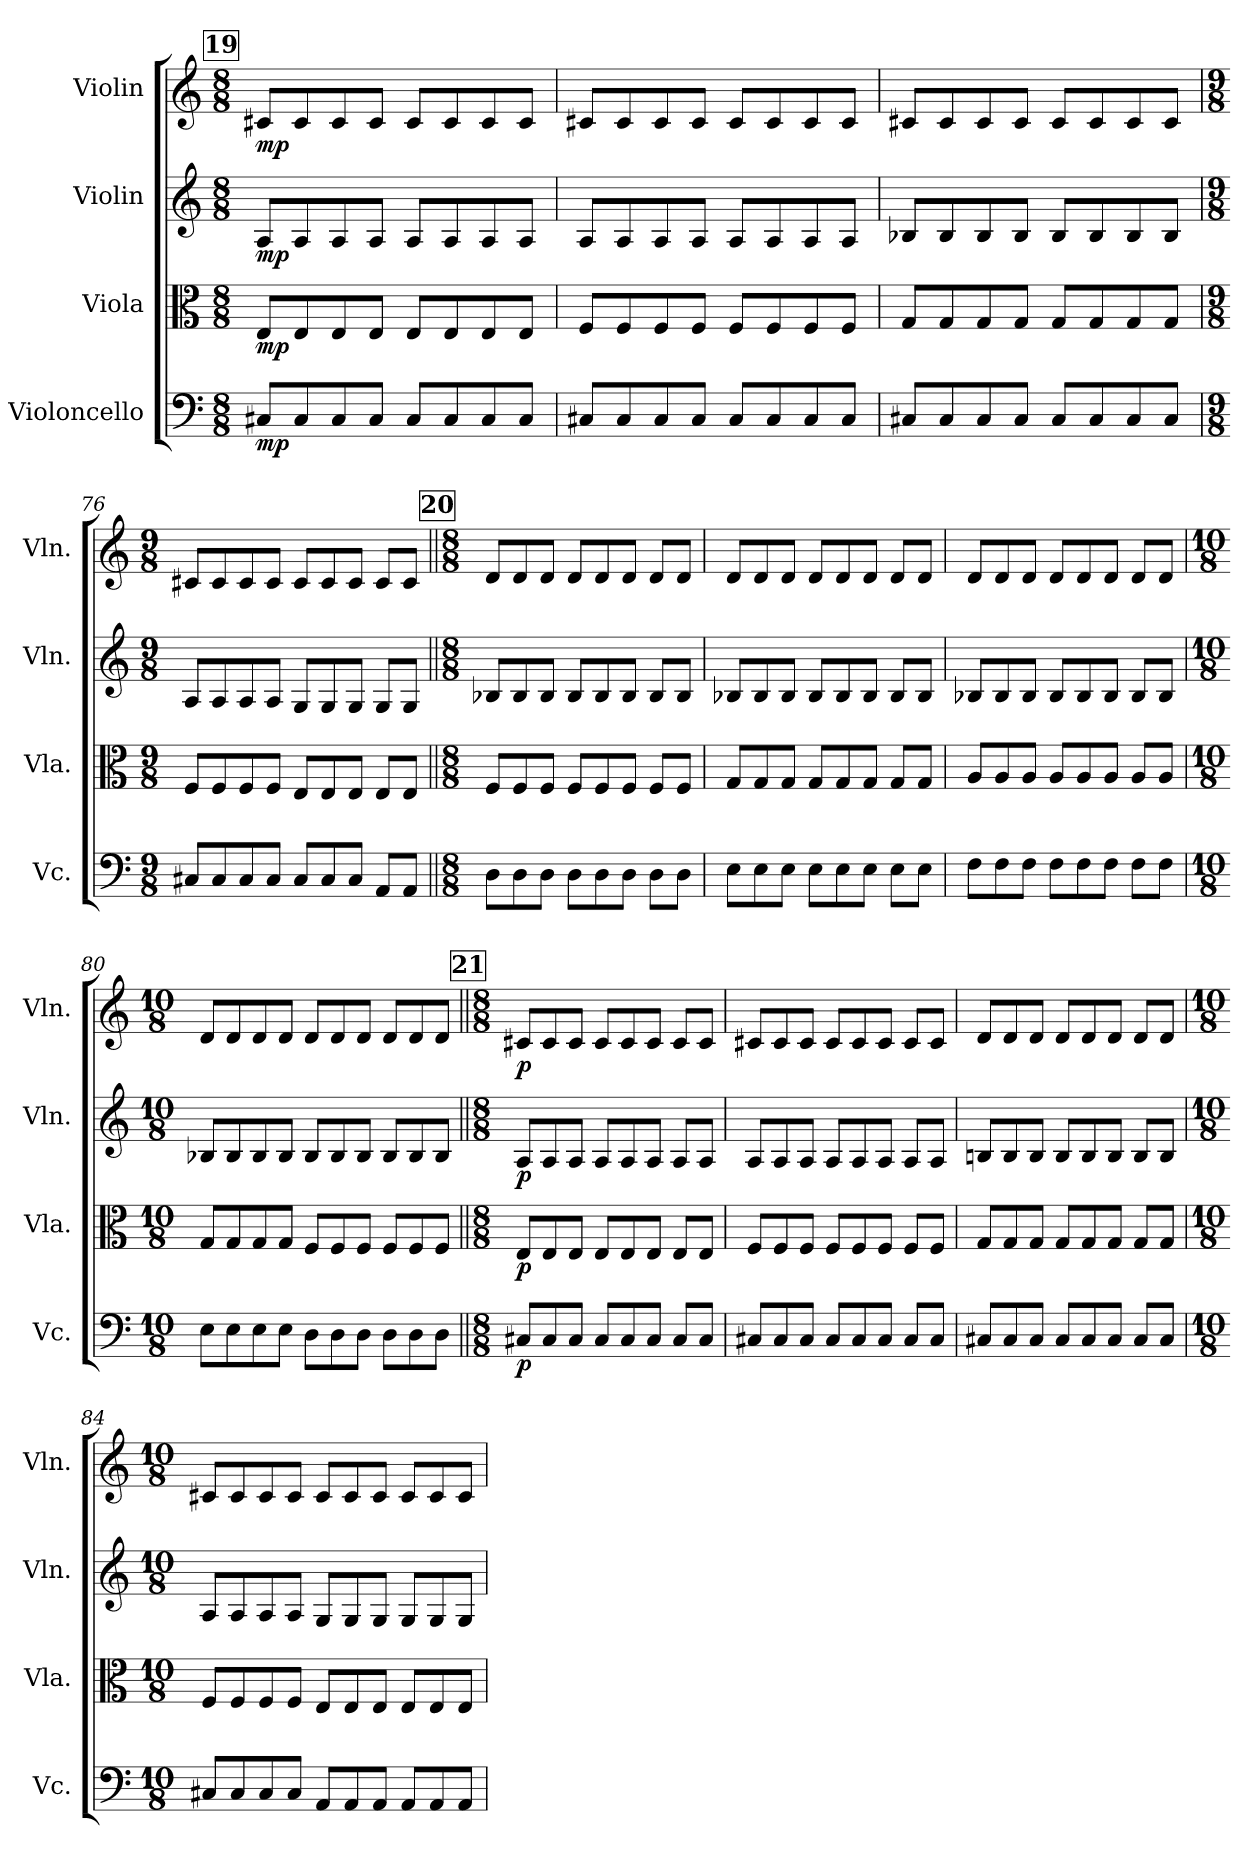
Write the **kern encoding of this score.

**kern	**dynam	**kern	**dynam	**kern	**dynam	**kern	**dynam
*part4	*part4	*part3	*part3	*part2	*part2	*part1	*part1
*staff4	*staff4	*staff3	*staff3	*staff2	*staff2	*staff1	*staff1
*I"Violoncello	*	*I"Viola	*	*I"Violin	*	*I"Violin	*
*I'Vc.	*	*I'Vla.	*	*I'Vln.	*	*I'Vln.	*
!!LO:LB:g=z
*clefF4	*	*clefC3	*	*clefG2	*	*clefG2	*
*k[]	*	*k[]	*	*k[]	*	*k[]	*
*M8/8	*	*M8/8	*	*M8/8	*	*M8/8	*
!!LO:REH:place=s1:a:B:fs=14:t=19
=73	=73	=73	=73	=73	=73	=73	=73
!	!LO:DY:b	!	!LO:DY:b	!	!LO:DY:b	!	!LO:DY:b
8C#X/L	mp	8E/L	mp	8A/L	mp	8c#X/L	mp
8C#/	.	8E/	.	8A/	.	8c#/	.
8C#/	.	8E/	.	8A/	.	8c#/	.
8C#/J	.	8E/J	.	8A/J	.	8c#/J	.
8C#/L	.	8E/L	.	8A/L	.	8c#/L	.
8C#/	.	8E/	.	8A/	.	8c#/	.
8C#/	.	8E/	.	8A/	.	8c#/	.
8C#/J	.	8E/J	.	8A/J	.	8c#/J	.
=74	=74	=74	=74	=74	=74	=74	=74
8C#X/L	.	8F/L	.	8A/L	.	8c#X/L	.
8C#/	.	8F/	.	8A/	.	8c#/	.
8C#/	.	8F/	.	8A/	.	8c#/	.
8C#/J	.	8F/J	.	8A/J	.	8c#/J	.
8C#/L	.	8F/L	.	8A/L	.	8c#/L	.
8C#/	.	8F/	.	8A/	.	8c#/	.
8C#/	.	8F/	.	8A/	.	8c#/	.
8C#/J	.	8F/J	.	8A/J	.	8c#/J	.
=75	=75	=75	=75	=75	=75	=75	=75
8C#X/L	.	8G/L	.	8B-X/L	.	8c#X/L	.
8C#/	.	8G/	.	8B-/	.	8c#/	.
8C#/	.	8G/	.	8B-/	.	8c#/	.
8C#/J	.	8G/J	.	8B-/J	.	8c#/J	.
8C#/L	.	8G/L	.	8B-/L	.	8c#/L	.
8C#/	.	8G/	.	8B-/	.	8c#/	.
8C#/	.	8G/	.	8B-/	.	8c#/	.
8C#/J	.	8G/J	.	8B-/J	.	8c#/J	.
=76	=76	=76	=76	=76	=76	=76	=76
*M9/8	*	*M9/8	*	*M9/8	*	*M9/8	*
8C#X/L	.	8F/L	.	8A/L	.	8c#X/L	.
8C#/	.	8F/	.	8A/	.	8c#/	.
8C#/	.	8F/	.	8A/	.	8c#/	.
8C#/J	.	8F/J	.	8A/J	.	8c#/J	.
8C#/L	.	8E/L	.	8G/L	.	8c#/L	.
8C#/	.	8E/	.	8G/	.	8c#/	.
8C#/J	.	8E/J	.	8G/J	.	8c#/J	.
8AA/L	.	8E/L	.	8G/L	.	8c#/L	.
8AA/J	.	8E/J	.	8G/J	.	8c#/J	.
!!LO:LB:g=z
!!LO:REH:place=s1:a:B:fs=14:t=20
=77||	=77||	=77||	=77||	=77||	=77||	=77||	=77||
*M8/8	*	*M8/8	*	*M8/8	*	*M8/8	*
8D\L	.	8F/L	.	8B-X/L	.	8d/L	.
8D\	.	8F/	.	8B-/	.	8d/	.
8D\J	.	8F/J	.	8B-/J	.	8d/J	.
8D\L	.	8F/L	.	8B-/L	.	8d/L	.
8D\	.	8F/	.	8B-/	.	8d/	.
8D\J	.	8F/J	.	8B-/J	.	8d/J	.
8D\L	.	8F/L	.	8B-/L	.	8d/L	.
8D\J	.	8F/J	.	8B-/J	.	8d/J	.
=78	=78	=78	=78	=78	=78	=78	=78
8E\L	.	8G/L	.	8B-X/L	.	8d/L	.
8E\	.	8G/	.	8B-/	.	8d/	.
8E\J	.	8G/J	.	8B-/J	.	8d/J	.
8E\L	.	8G/L	.	8B-/L	.	8d/L	.
8E\	.	8G/	.	8B-/	.	8d/	.
8E\J	.	8G/J	.	8B-/J	.	8d/J	.
8E\L	.	8G/L	.	8B-/L	.	8d/L	.
8E\J	.	8G/J	.	8B-/J	.	8d/J	.
=79	=79	=79	=79	=79	=79	=79	=79
8F\L	.	8A/L	.	8B-X/L	.	8d/L	.
8F\	.	8A/	.	8B-/	.	8d/	.
8F\J	.	8A/J	.	8B-/J	.	8d/J	.
8F\L	.	8A/L	.	8B-/L	.	8d/L	.
8F\	.	8A/	.	8B-/	.	8d/	.
8F\J	.	8A/J	.	8B-/J	.	8d/J	.
8F\L	.	8A/L	.	8B-/L	.	8d/L	.
8F\J	.	8A/J	.	8B-/J	.	8d/J	.
=80	=80	=80	=80	=80	=80	=80	=80
*M10/8	*	*M10/8	*	*M10/8	*	*M10/8	*
8E\L	.	8G/L	.	8B-X/L	.	8d/L	.
8E\	.	8G/	.	8B-/	.	8d/	.
8E\	.	8G/	.	8B-/	.	8d/	.
8E\J	.	8G/J	.	8B-/J	.	8d/J	.
8D\L	.	8F/L	.	8B-/L	.	8d/L	.
8D\	.	8F/	.	8B-/	.	8d/	.
8D\J	.	8F/J	.	8B-/J	.	8d/J	.
8D\L	.	8F/L	.	8B-/L	.	8d/L	.
8D\	.	8F/	.	8B-/	.	8d/	.
8D\J	.	8F/J	.	8B-/J	.	8d/J	.
!!LO:LB:g=z
!!LO:REH:place=s1:a:B:fs=14:t=21
=81||	=81||	=81||	=81||	=81||	=81||	=81||	=81||
*M8/8	*	*M8/8	*	*M8/8	*	*M8/8	*
!	!LO:DY:b	!	!LO:DY:b	!	!LO:DY:b	!	!LO:DY:b
8C#X/L	p	8E/L	p	8A/L	p	8c#X/L	p
8C#/	.	8E/	.	8A/	.	8c#/	.
8C#/J	.	8E/J	.	8A/J	.	8c#/J	.
8C#/L	.	8E/L	.	8A/L	.	8c#/L	.
8C#/	.	8E/	.	8A/	.	8c#/	.
8C#/J	.	8E/J	.	8A/J	.	8c#/J	.
8C#/L	.	8E/L	.	8A/L	.	8c#/L	.
8C#/J	.	8E/J	.	8A/J	.	8c#/J	.
=82	=82	=82	=82	=82	=82	=82	=82
8C#X/L	.	8F/L	.	8A/L	.	8c#X/L	.
8C#/	.	8F/	.	8A/	.	8c#/	.
8C#/J	.	8F/J	.	8A/J	.	8c#/J	.
8C#/L	.	8F/L	.	8A/L	.	8c#/L	.
8C#/	.	8F/	.	8A/	.	8c#/	.
8C#/J	.	8F/J	.	8A/J	.	8c#/J	.
8C#/L	.	8F/L	.	8A/L	.	8c#/L	.
8C#/J	.	8F/J	.	8A/J	.	8c#/J	.
=83	=83	=83	=83	=83	=83	=83	=83
8C#X/L	.	8G/L	.	8Bn/L	.	8d/L	.
8C#/	.	8G/	.	8B/	.	8d/	.
8C#/J	.	8G/J	.	8B/J	.	8d/J	.
8C#/L	.	8G/L	.	8B/L	.	8d/L	.
8C#/	.	8G/	.	8B/	.	8d/	.
8C#/J	.	8G/J	.	8B/J	.	8d/J	.
8C#/L	.	8G/L	.	8B/L	.	8d/L	.
8C#/J	.	8G/J	.	8B/J	.	8d/J	.
=84	=84	=84	=84	=84	=84	=84	=84
*M10/8	*	*M10/8	*	*M10/8	*	*M10/8	*
8C#X/L	.	8F/L	.	8A/L	.	8c#X/L	.
8C#/	.	8F/	.	8A/	.	8c#/	.
8C#/	.	8F/	.	8A/	.	8c#/	.
8C#/J	.	8F/J	.	8A/J	.	8c#/J	.
8AA/L	.	8E/L	.	8G/L	.	8c#/L	.
8AA/	.	8E/	.	8G/	.	8c#/	.
8AA/J	.	8E/J	.	8G/J	.	8c#/J	.
8AA/L	.	8E/L	.	8G/L	.	8c#/L	.
8AA/	.	8E/	.	8G/	.	8c#/	.
8AA/J	.	8E/J	.	8G/J	.	8c#/J	.
=	=	=	=	=	=	=	=
*-	*-	*-	*-	*-	*-	*-	*-
